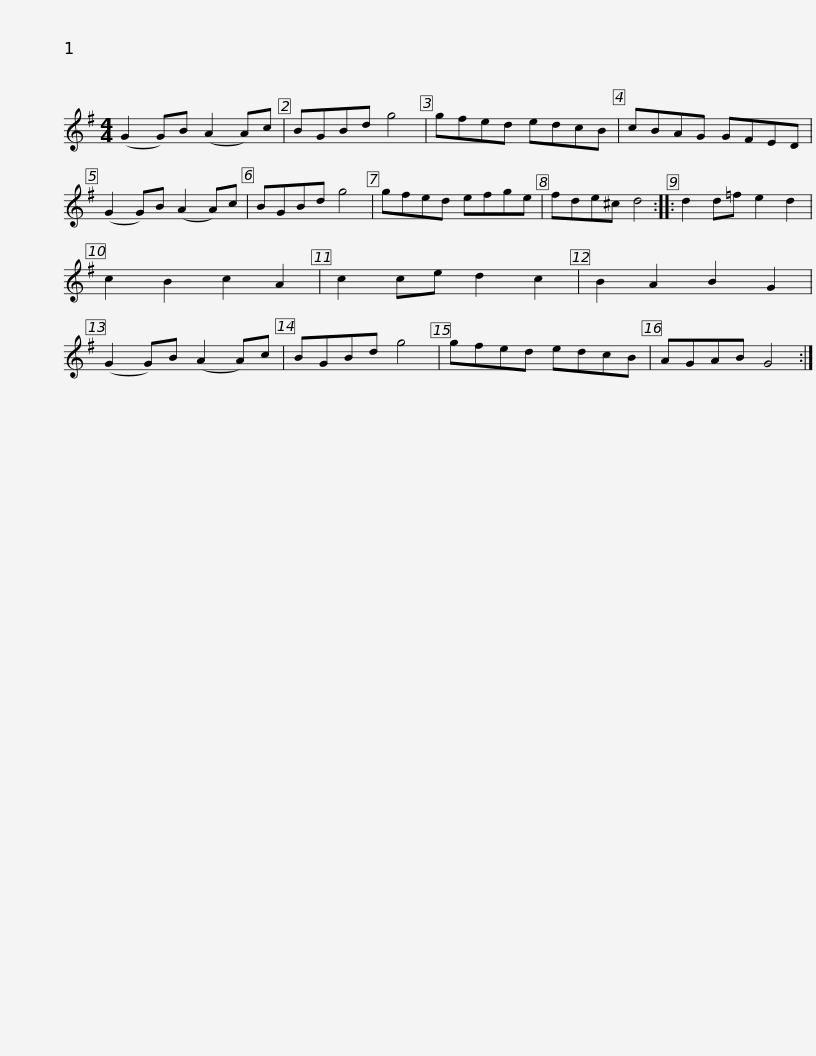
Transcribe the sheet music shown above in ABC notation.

X:1
L:1/8
M:4/4
I:linebreak $
K:G
V:1 treble
V:1
 (G2 G)B (A2 A)c | BGBd g4 | gfed edcB | cBAG GFED | (G2 G)B (A2 A)c | %5
 BGBd g4 |$ gfed efge | fde^c d4 :: d2 d=f e2 d2 | c2 B2 c2 A2 | %10
 c2 ce d2 c2 | B2 A2 B2 G2 | (G2 G)B (A2 A)c |$ BGBd g4 | gfed edcB | %15
 AGAB G4 :| %16
